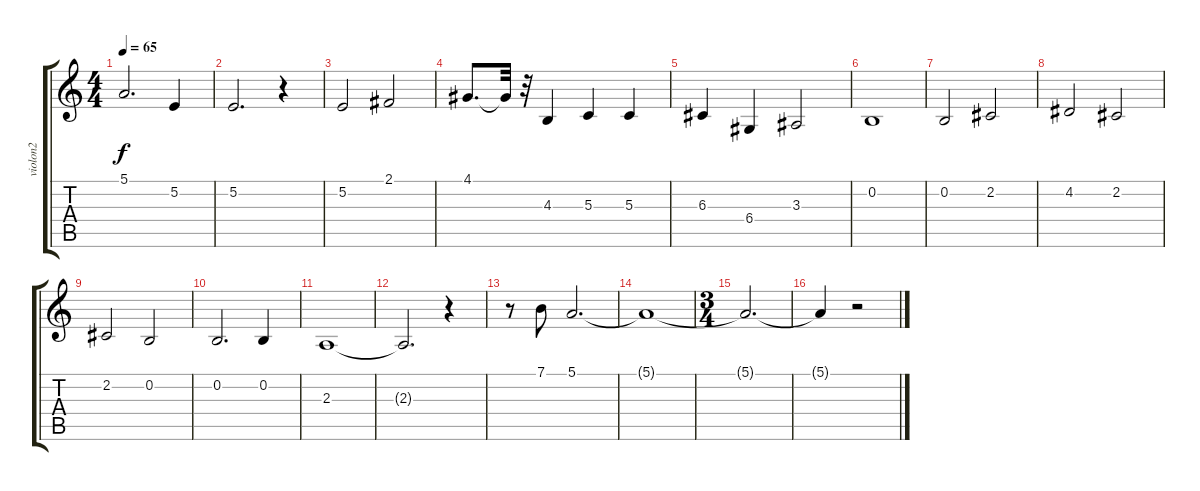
\track ("violon2" "violon2") {instrument stringensemble1}
\staff {score tabs}
\tuning (E4 B3 G3 D3 A2 E2) {hide}
\ts (4 4)
\tempo 65
\clef g2
\ks c
5.1.2{d dy f} 5.2.4 |
5.2.2{d} r.4 |
5.2.2 2.1.2 |
4.1.8{d} 4.1{t}.32 r.32 4.3.4 5.3.4 5.3.4 |
6.3.4 6.4.4 3.3.2 |
0.2.1 |
0.2.2 2.2.2 |
4.2.2 2.2.2 |
2.2.2 0.2.2 |
0.2.2{d} 0.2.4 |
2.3.1 |
2.3{t}.2{d} r.4 |
r.8 7.1.8 5.1.2{d} |
5.1{t}.1 |
\ts (3 4)
5.1{t}.2{d} |
5.1{t}.4 r.2
